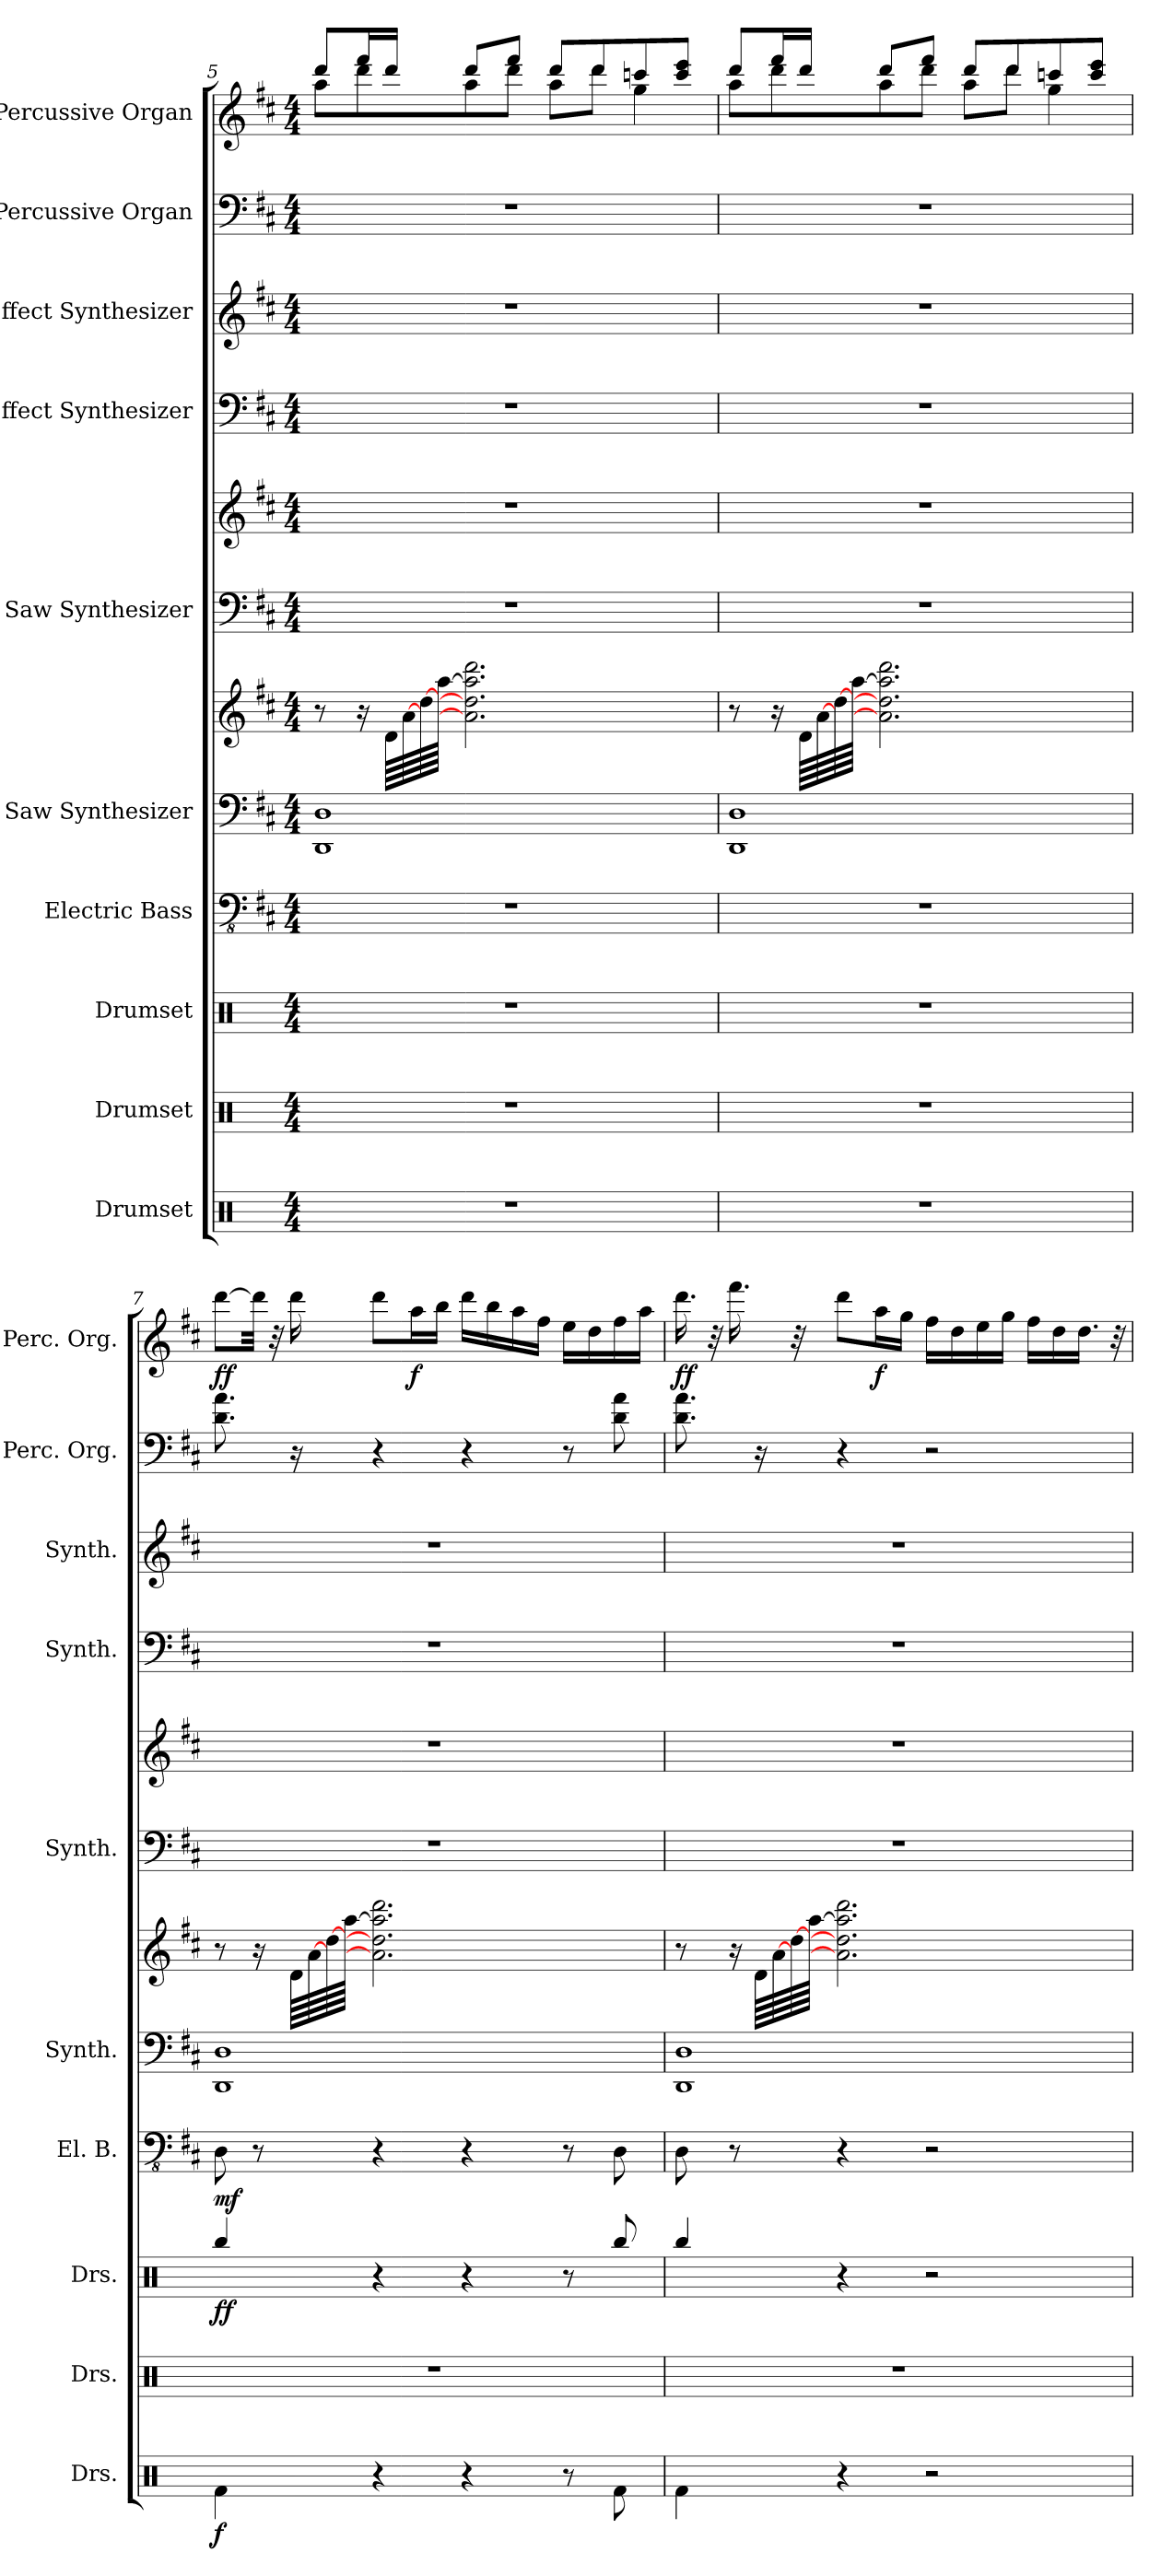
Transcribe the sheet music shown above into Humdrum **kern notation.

**kern	**dynam	**kern	**kern	**dynam	**kern	**dynam	**kern	**kern	**kern	**kern	**kern	**kern	**kern	**kern	**dynam
*part10	*part10	*part9	*part8	*part8	*part7	*part7	*part6	*part6	*part5	*part5	*part4	*part3	*part2	*part1	*part1
*staff12	*staff12	*staff11	*staff10	*staff10	*staff9	*staff9	*staff8	*staff7	*staff6	*staff5	*staff4	*staff3	*staff2	*staff1	*staff1
*I"Drumset	*	*I"Drumset	*I"Drumset	*	*I"Electric Bass	*	*I"Saw Synthesizer	*	*I"Saw Synthesizer	*	*I"Effect Synthesizer	*I"Effect Synthesizer	*I"Percussive Organ	*I"Percussive Organ	*
*I'Drs.	*	*I'Drs.	*I'Drs.	*	*I'El. B.	*	*I'Synth.	*	*I'Synth.	*	*I'Synth.	*I'Synth.	*I'Perc. Org.	*I'Perc. Org.	*
*clefX	*	*clefX	*clefX	*	*clefFv4	*	*clefF4	*clefG2	*clefF4	*clefG2	*clefF4	*clefG2	*clefF4	*clefG2	*
*k[]	*	*k[]	*k[]	*	*k[f#c#]	*	*k[f#c#]	*k[f#c#]	*k[f#c#]	*k[f#c#]	*k[f#c#]	*k[f#c#]	*k[f#c#]	*k[f#c#]	*
*M4/4	*	*M4/4	*M4/4	*	*M4/4	*	*M4/4	*M4/4	*M4/4	*M4/4	*M4/4	*M4/4	*M4/4	*M4/4	*
=5	=5	=5	=5	=5	=5	=5	=5	=5	=5	=5	=5	=5	=5	=5	=5
*	*	*	*	*	*	*	*	*	*	*	*	*	*	*^	*
1r	.	1r	1r	.	1r	.	1DD 1D	8r	1r	1r	1r	1r	1r	8ddd/L	8aa\L	.
.	.	.	.	.	.	.	.	16r	.	.	.	.	.	16fff#/L	8ddd\	.
.	.	.	.	.	.	.	.	64d\LLLL	.	.	.	.	.	16ddd/JJ	.	.
.	.	.	.	.	.	.	.	[64a\	.	.	.	.	.	.	.	.
.	.	.	.	.	.	.	.	[64dd\	.	.	.	.	.	.	.	.
.	.	.	.	.	.	.	.	[64aa\JJJJ	.	.	.	.	.	.	.	.
.	.	.	.	.	.	.	.	2.a\] 2.dd\] 2.aa\] 2.ddd\	.	.	.	.	.	8ddd/L	8aa\	.
.	.	.	.	.	.	.	.	.	.	.	.	.	.	8fff#/J	8ddd\J	.
.	.	.	.	.	.	.	.	.	.	.	.	.	.	8ddd/L	8aa\L	.
.	.	.	.	.	.	.	.	.	.	.	.	.	.	8ddd/	8ddd\J	.
.	.	.	.	.	.	.	.	.	.	.	.	.	.	8cccn/	4gg\	.
.	.	.	.	.	.	.	.	.	.	.	.	.	.	8ccc/ 8eee/J	.	.
!!LO:PB:g=z	!!
=6	=6	=6	=6	=6	=6	=6	=6	=6	=6	=6	=6	=6	=6	=6	=6	=6
1r	.	1r	1r	.	1r	.	1DD 1D	8r	1r	1r	1r	1r	1r	8ddd/L	8aa\L	.
.	.	.	.	.	.	.	.	16r	.	.	.	.	.	16fff#/L	8ddd\	.
.	.	.	.	.	.	.	.	64d\LLLL	.	.	.	.	.	16ddd/JJ	.	.
.	.	.	.	.	.	.	.	[64a\	.	.	.	.	.	.	.	.
.	.	.	.	.	.	.	.	[64dd\	.	.	.	.	.	.	.	.
.	.	.	.	.	.	.	.	[64aa\JJJJ	.	.	.	.	.	.	.	.
.	.	.	.	.	.	.	.	2.a\] 2.dd\] 2.aa\] 2.ddd\	.	.	.	.	.	8ddd/L	8aa\	.
.	.	.	.	.	.	.	.	.	.	.	.	.	.	8fff#/J	8ddd\J	.
.	.	.	.	.	.	.	.	.	.	.	.	.	.	8ddd/L	8aa\L	.
.	.	.	.	.	.	.	.	.	.	.	.	.	.	8ddd/	8ddd\J	.
.	.	.	.	.	.	.	.	.	.	.	.	.	.	8cccn/	4gg\	.
.	.	.	.	.	.	.	.	.	.	.	.	.	.	8ccc/ 8eee/J	.	.
*	*	*	*	*	*	*	*	*	*	*	*	*	*	*v	*v	*
=7	=7	=7	=7	=7	=7	=7	=7	=7	=7	=7	=7	=7	=7	=7	=7
!	!LO:DY:b	!	!	!LO:DY:b	!	!LO:DY:b	!	!	!	!	!	!	!	!	!LO:DY:b
4Rf\	f	1r	4Rbb/	ff	8DD\	mf	1DD 1D	8r	1r	1r	1r	1r	8.d\ 8.a\	[8ddd\L	ff
.	.	.	.	.	8r	.	.	16r	.	.	.	.	.	32ddd\Jkk]	.
.	.	.	.	.	.	.	.	.	.	.	.	.	.	32r	.
.	.	.	.	.	.	.	.	64d\LLLL	.	.	.	.	16r	16ddd\	.
.	.	.	.	.	.	.	.	[64a\	.	.	.	.	.	.	.
.	.	.	.	.	.	.	.	[64dd\	.	.	.	.	.	.	.
.	.	.	.	.	.	.	.	[64aa\JJJJ	.	.	.	.	.	.	.
4r	.	.	4r	.	4r	.	.	2.a\] 2.dd\] 2.aa\] 2.ddd\	.	.	.	.	4r	8ddd\L	.
!	!	!	!	!	!	!	!	!	!	!	!	!	!	!	!LO:DY:b
.	.	.	.	.	.	.	.	.	.	.	.	.	.	16aa\L	f
.	.	.	.	.	.	.	.	.	.	.	.	.	.	16bb\JJ	.
4r	.	.	4r	.	4r	.	.	.	.	.	.	.	4r	16ddd\LL	.
.	.	.	.	.	.	.	.	.	.	.	.	.	.	16bb\	.
.	.	.	.	.	.	.	.	.	.	.	.	.	.	16aa\	.
.	.	.	.	.	.	.	.	.	.	.	.	.	.	16ff#\JJ	.
8r	.	.	8r	.	8r	.	.	.	.	.	.	.	8r	16ee\LL	.
.	.	.	.	.	.	.	.	.	.	.	.	.	.	16dd\	.
8Rf\	.	.	8Rbb/	.	8DD\	.	.	.	.	.	.	.	8d\ 8a\	16ff#\	.
.	.	.	.	.	.	.	.	.	.	.	.	.	.	16aa\JJ	.
!!LO:PB:g=z
=8	=8	=8	=8	=8	=8	=8	=8	=8	=8	=8	=8	=8	=8	=8	=8
!	!	!	!	!	!	!	!	!	!	!	!	!	!	!	!LO:DY:b
4Rf\	.	1r	4Rbb/	.	8DD\	.	1DD 1D	8r	1r	1r	1r	1r	8.d\ 8.a\	16.ddd\	ff
.	.	.	.	.	.	.	.	.	.	.	.	.	.	32r	.
.	.	.	.	.	8r	.	.	16r	.	.	.	.	.	16.fff#\	.
.	.	.	.	.	.	.	.	64d\LLLL	.	.	.	.	16r	.	.
.	.	.	.	.	.	.	.	[64a\	.	.	.	.	.	.	.
.	.	.	.	.	.	.	.	[64dd\	.	.	.	.	.	32r	.
.	.	.	.	.	.	.	.	[64aa\JJJJ	.	.	.	.	.	.	.
4r	.	.	4r	.	4r	.	.	2.a\] 2.dd\] 2.aa\] 2.ddd\	.	.	.	.	4r	8ddd\L	.
!	!	!	!	!	!	!	!	!	!	!	!	!	!	!	!LO:DY:b
.	.	.	.	.	.	.	.	.	.	.	.	.	.	16aa\L	f
.	.	.	.	.	.	.	.	.	.	.	.	.	.	16gg\JJ	.
2r	.	.	2r	.	2r	.	.	.	.	.	.	.	2r	16ff#\LL	.
.	.	.	.	.	.	.	.	.	.	.	.	.	.	16dd\	.
.	.	.	.	.	.	.	.	.	.	.	.	.	.	16ee\	.
.	.	.	.	.	.	.	.	.	.	.	.	.	.	16gg\JJ	.
.	.	.	.	.	.	.	.	.	.	.	.	.	.	16ff#\LL	.
.	.	.	.	.	.	.	.	.	.	.	.	.	.	16dd\	.
.	.	.	.	.	.	.	.	.	.	.	.	.	.	16.dd\JJ	.
.	.	.	.	.	.	.	.	.	.	.	.	.	.	32r	.
=	=	=	=	=	=	=	=	=	=	=	=	=	=	=	=
*-	*-	*-	*-	*-	*-	*-	*-	*-	*-	*-	*-	*-	*-	*-	*-
